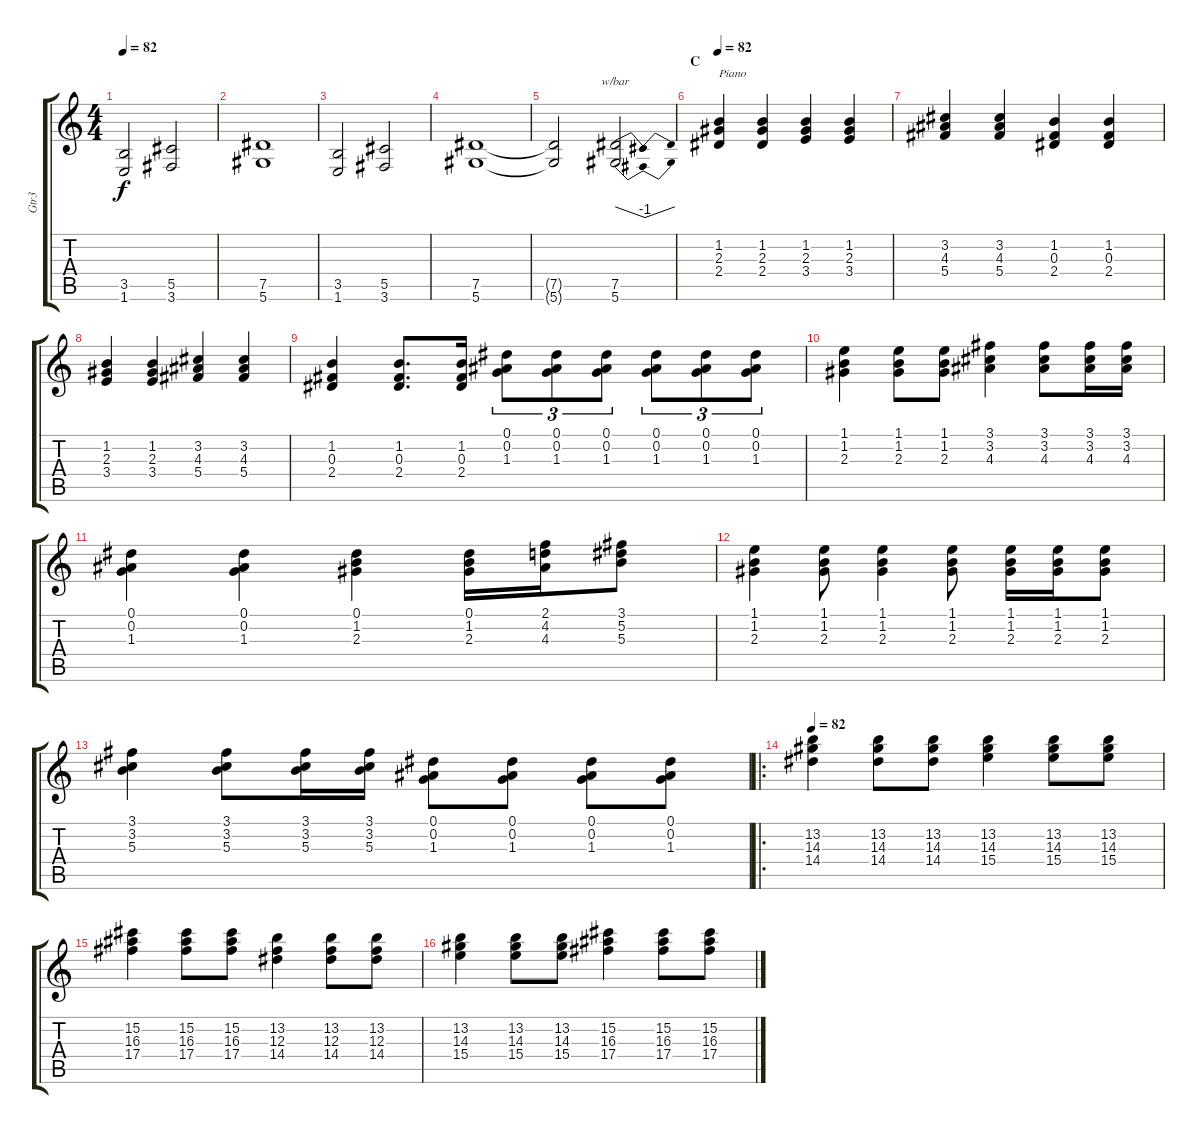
\track ("Gtr3" "Gtr3") {instrument overdrivenguitar}
\staff {score tabs}
\tuning (Eb4 Bb3 Gb3 Db3 Ab2 Eb2) {hide}
\ts (4 4)
\tempo 82
\clef g2
\ks c
(3.5 1.6).2{dy f} (5.5 3.6).2 |
(7.5 5.6).1 |
(3.5 1.6).2 (5.5 3.6).2 |
(7.5 5.6).1 |
(7.5{t} 5.6{t}).2 (7.5 5.6).2{tbe (dip default 0 0 30 -4 60 0)} |
\section ("" "C")
\tempo 82
(1.2 2.3 2.4).4{txt "Piano" volume 15 instrument acousticgrandpiano} (1.2 2.3 2.4).4 (1.2 2.3 3.4).4 (1.2 2.3 3.4).4 |
(3.2 4.3 5.4).4 (3.2 4.3 5.4).4 (1.2 0.3 2.4).4 (1.2 0.3 2.4).4 |
(1.2 2.3 3.4).4 (1.2 2.3 3.4).4 (3.2 4.3 5.4).4 (3.2 4.3 5.4).4 |
(1.2 0.3 2.4).4 (1.2 0.3 2.4).8{d} (1.2 0.3 2.4).16 (0.1 0.2 1.3).8{tu (3 2)} (0.1 0.2 1.3).8{tu (3 2)} (0.1 0.2 1.3).8{tu (3 2)} (0.1 0.2 1.3).8{tu (3 2)} (0.1 0.2 1.3).8{tu (3 2)} (0.1 0.2 1.3).8{tu (3 2)} |
(1.1 1.2 2.3).4 (1.1 1.2 2.3).8 (1.1 1.2 2.3).8 (3.1 3.2 4.3).4 (3.1 3.2 4.3).8 (3.1 3.2 4.3).16 (3.1 3.2 4.3).16 |
(0.1 0.2 1.3).4 (0.1 0.2 1.3).4 (0.1 1.2 2.3).4 (0.1 1.2 2.3).16 (2.1 4.2 4.3).16 (3.1 5.2 5.3).8 |
(1.1 1.2 2.3).4 (1.1 1.2 2.3).8 (1.1 1.2 2.3).4 (1.1 1.2 2.3).8 (1.1 1.2 2.3).16 (1.1 1.2 2.3).16 (1.1 1.2 2.3).8 |
(3.1 3.2 5.3).4 (3.1 3.2 5.3).8 (3.1 3.2 5.3).16 (3.1 3.2 5.3).16 (0.1 0.2 1.3).8 (0.1 0.2 1.3).8 (0.1 0.2 1.3).8 (0.1 0.2 1.3).8 |
\ro
\tempo 82
(13.2 14.3 14.4).4{volume 15 instrument acousticgrandpiano} (13.2 14.3 14.4).8 (13.2 14.3 14.4).8 (13.2 14.3 15.4).4 (13.2 14.3 15.4).8 (13.2 14.3 15.4).8 |
(15.2 16.3 17.4).4 (15.2 16.3 17.4).8 (15.2 16.3 17.4).8 (13.2 12.3 14.4).4 (13.2 12.3 14.4).8 (13.2 12.3 14.4).8 |
(13.2 14.3 15.4).4 (13.2 14.3 15.4).8 (13.2 14.3 15.4).8 (15.2 16.3 17.4).4 (15.2 16.3 17.4).8 (15.2 16.3 17.4).8
